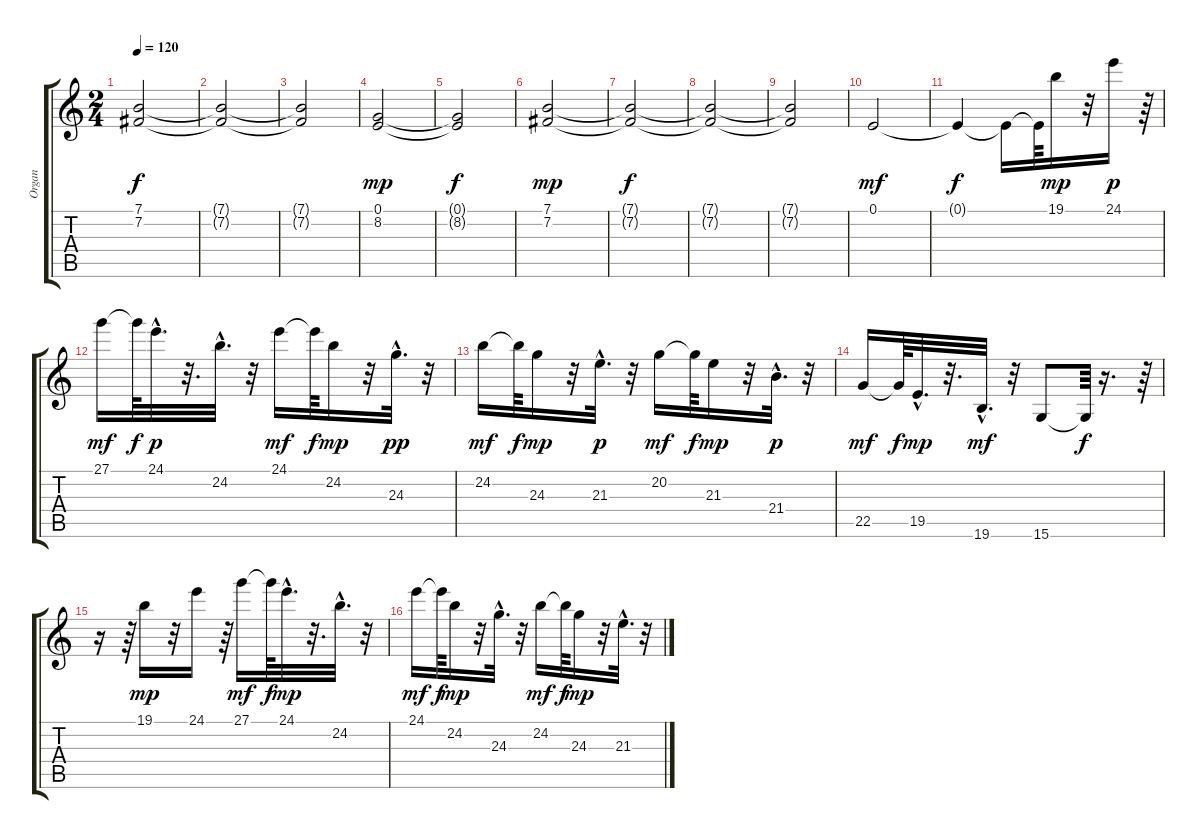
\track ("Organ " "Organ ") {instrument drawbarorgan}
\staff {score tabs}
\tuning (E4 B3 G3 D3 A2 E2) {hide}
\ts (2 4)
\tempo 120
\clef g2
\ks c
(7.1{t} 7.2{t}).2{dy f} |
(7.1{t} 7.2{t}).2 |
(7.1{t} 7.2{t}).2 |
(0.1 8.2).2{dy mp} |
(0.1{t} 8.2{t}).2{dy f} |
(7.1 7.2).2{dy mp} |
(7.1{t} 7.2{t}).2{dy f} |
(7.1{t} 7.2{t}).2 |
(7.1{t} 7.2{t}).2 |
0.1.2{dy mf} |
0.1{t}.4{dy f} 0.1{t}.16 0.1{t}.64 19.1.16{dy mp} r.32 24.1.16{dy p} r.64 |
27.1.16{dy mf} 27.1{t}.64{dy f} 24.1{hac}.32{d dy p} r.32{d} 24.2{hac}.32{d} r.32 24.1.16{dy mf} 24.1{t}.64{dy f} 24.2.16{dy mp} r.32 24.3{hac}.32{d dy pp} r.32 |
24.2.16{dy mf} 24.2{t}.64{dy f} 24.3.16{dy mp} r.32 21.3{hac}.32{d dy p} r.32 20.2.16{dy mf} 20.2{t}.64{dy f} 21.3.16{dy mp} r.32 21.4{hac}.32{d dy p} r.32 |
22.5.16{dy mf} 22.5{t}.64{dy f} 19.5{hac}.32{d dy mp} r.32{d} 19.6{hac}.32{d dy mf} r.32 15.6.8 15.6{t}.64{dy f} r.16{d} r.64 |
r.16 r.64 19.1.16{dy mp} r.32 24.1.16 r.64 27.1.16{dy mf} 27.1{t}.64{dy f} 24.1{hac}.32{d dy mp} r.32{d} 24.2{hac}.32{d} r.32 |
24.1.16{dy mf} 24.1{t}.64{dy f} 24.2.16{dy mp} r.32 24.3{hac}.32{d} r.32 24.2.16{dy mf} 24.2{t}.64{dy f} 24.3.16{dy mp} r.32 21.3{hac}.32{d} r.32
